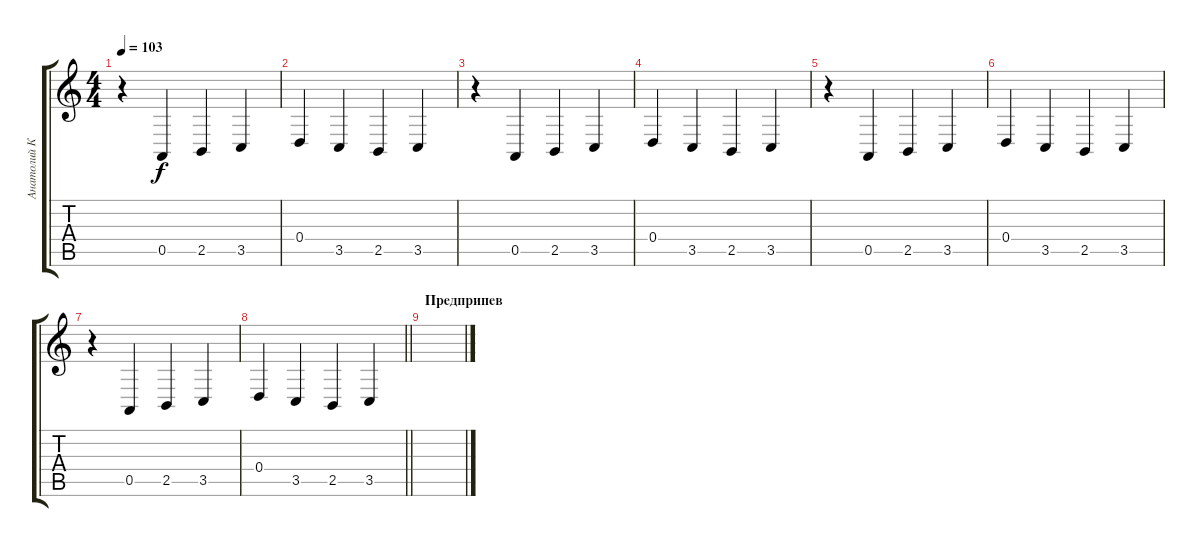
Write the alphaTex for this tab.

\track ("Анатолий Кулешов (бэк-вокал)" "Анатолий К") {instrument synthvoice}
\staff {score tabs}
\tuning (E4 B3 G3 D3 A2 E2) {hide}
\ts (4 4)
\tempo 103
\clef g2
\ks c
r.4{dy f} 0.5.4 2.5.4 3.5.4 |
0.4.4 3.5.4 2.5.4 3.5.4 |
r.4 0.5.4 2.5.4 3.5.4 |
0.4.4 3.5.4 2.5.4 3.5.4 |
r.4 0.5.4 2.5.4 3.5.4 |
0.4.4 3.5.4 2.5.4 3.5.4 |
r.4 0.5.4 2.5.4 3.5.4 |
\barLineRight lightlight
0.4.4 3.5.4 2.5.4 3.5.4 |
\section ("" "Предприпев")
